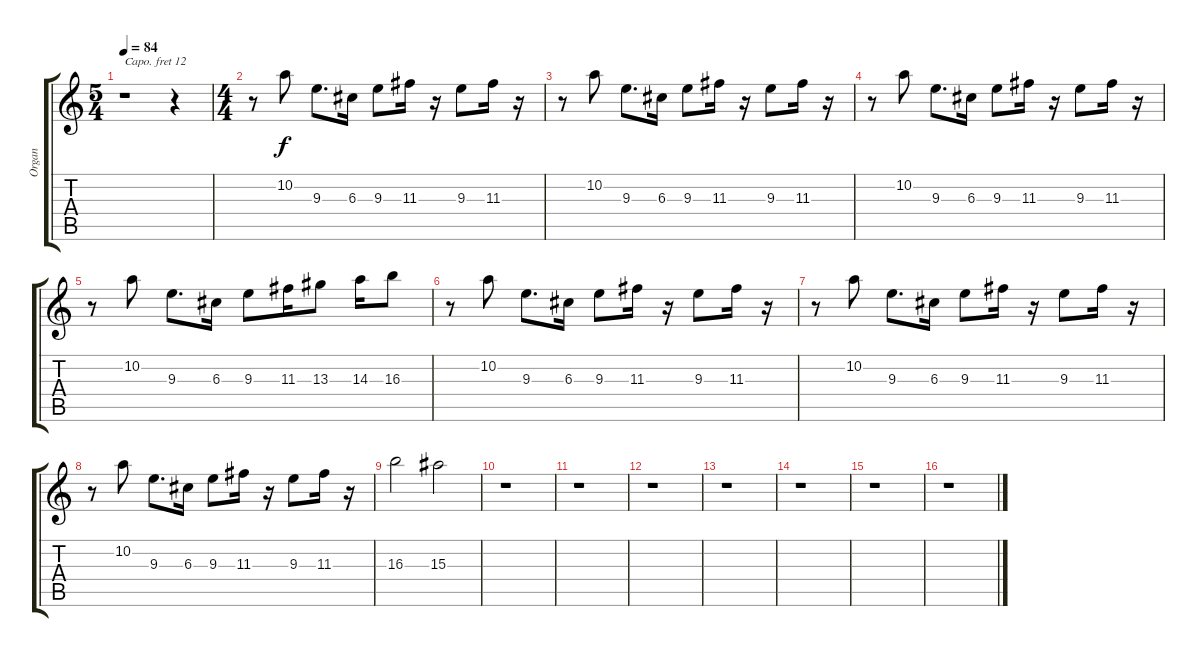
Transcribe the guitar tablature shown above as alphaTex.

\track ("Organ" "Organ") {instrument rockorgan}
\staff {score tabs}
\capo 12
\tuning (E4 B3 G3 D3 A2 E2) {hide}
\ts (5 4)
\tempo 84
\clef g2
\ks c
r.1{dy f} r.4 |
\ts (4 4)
r.8 10.2.8 9.3.8{d} 6.3.16 9.3.8 11.3.16 r.16 9.3.8 11.3.16 r.16 |
r.8 10.2.8 9.3.8{d} 6.3.16 9.3.8 11.3.16 r.16 9.3.8 11.3.16 r.16 |
r.8 10.2.8 9.3.8{d} 6.3.16 9.3.8 11.3.16 r.16 9.3.8 11.3.16 r.16 |
r.8 10.2.8 9.3.8{d} 6.3.16 9.3.8 11.3.16 13.3.8 14.3.16 16.3.8 |
r.8 10.2.8 9.3.8{d} 6.3.16 9.3.8 11.3.16 r.16 9.3.8 11.3.16 r.16 |
r.8 10.2.8 9.3.8{d} 6.3.16 9.3.8 11.3.16 r.16 9.3.8 11.3.16 r.16 |
r.8 10.2.8 9.3.8{d} 6.3.16 9.3.8 11.3.16 r.16 9.3.8 11.3.16 r.16 |
16.3.2 15.3.2 |
r.1 |
r.1 |
r.1 |
r.1 |
r.1 |
r.1 |
r.1
